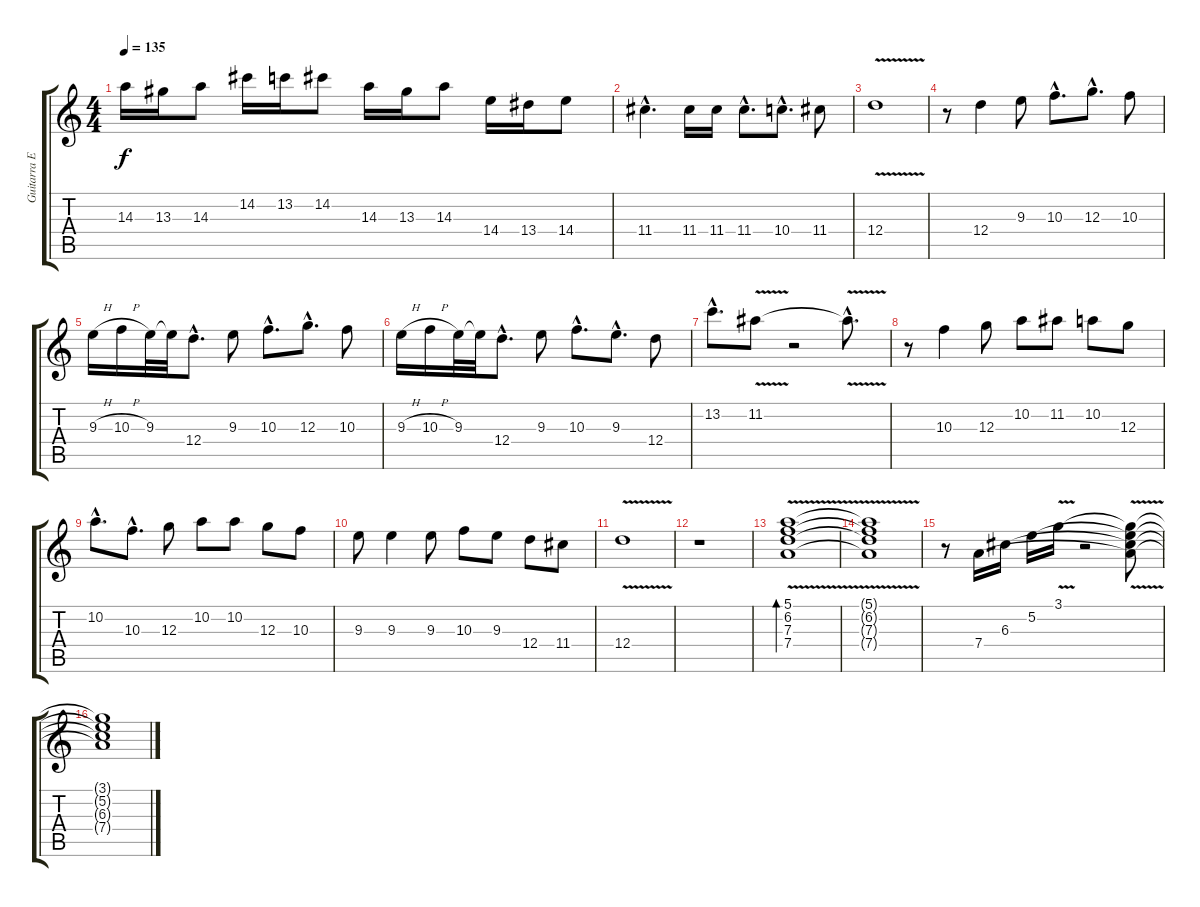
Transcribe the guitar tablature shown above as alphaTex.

\track ("Guitarra Eléctrica" "Guitarra E") {instrument distortionguitar}
\staff {score tabs}
\tuning (E4 B3 G3 D3 A2 E2) {hide}
\ts (4 4)
\tempo 135
\clef g2
\ks c
14.3.16{dy f} 13.3.16 14.3.8 14.2.16 13.2.16 14.2.8 14.3.16 13.3.16 14.3.8 14.4.16 13.4.16 14.4.8 |
11.4{hac}.4{d} 11.4.16 11.4.16 11.4{hac}.8{d} 10.4{hac}.8{d} 11.4.8 |
12.4{v}.1 |
r.8 12.4.4 9.3.8 10.3{hac}.8{d} 12.3{hac}.8{d} 10.3.8 |
9.3{h}.16 10.3{h}.16 9.3.32 9.3{t}.32 12.4{hac}.8{d} 9.3.8 10.3{hac}.8{d} 12.3{hac}.8{d} 10.3.8 |
9.3{h}.16 10.3{h}.16 9.3.32 9.3{t}.32 12.4{hac}.8{d} 9.3.8 10.3{hac}.8{d} 9.3{hac}.8{d} 12.4.8 |
13.2{hac}.8{d} 11.2{v}.8 r.2 11.2{hac t}.8{d} |
r.8 10.3.4 12.3.8 10.2.8 11.2.8 10.2.8 12.3.8 |
10.2{hac}.8{d} 10.3{hac}.8{d} 12.3.8 10.2.8 10.2.8 12.3.8 10.3.8 |
9.3.8 9.3.4 9.3.8 10.3.8 9.3.8 12.4.8 11.4.8 |
12.4{v}.1 |
r.1 |
(5.1{v} 6.2 7.3 7.4).1{bd 480} |
(5.1{t} 6.2{t} 7.3{t} 7.4{t}).1 |
r.8 7.4.16 6.3.16 5.2.16 3.1{v}.16 r.2 (3.1{t} 5.2{t} 6.3{t} 7.4{t}).8 |
(3.1{t} 5.2{t} 6.3{t} 7.4{t}).1
